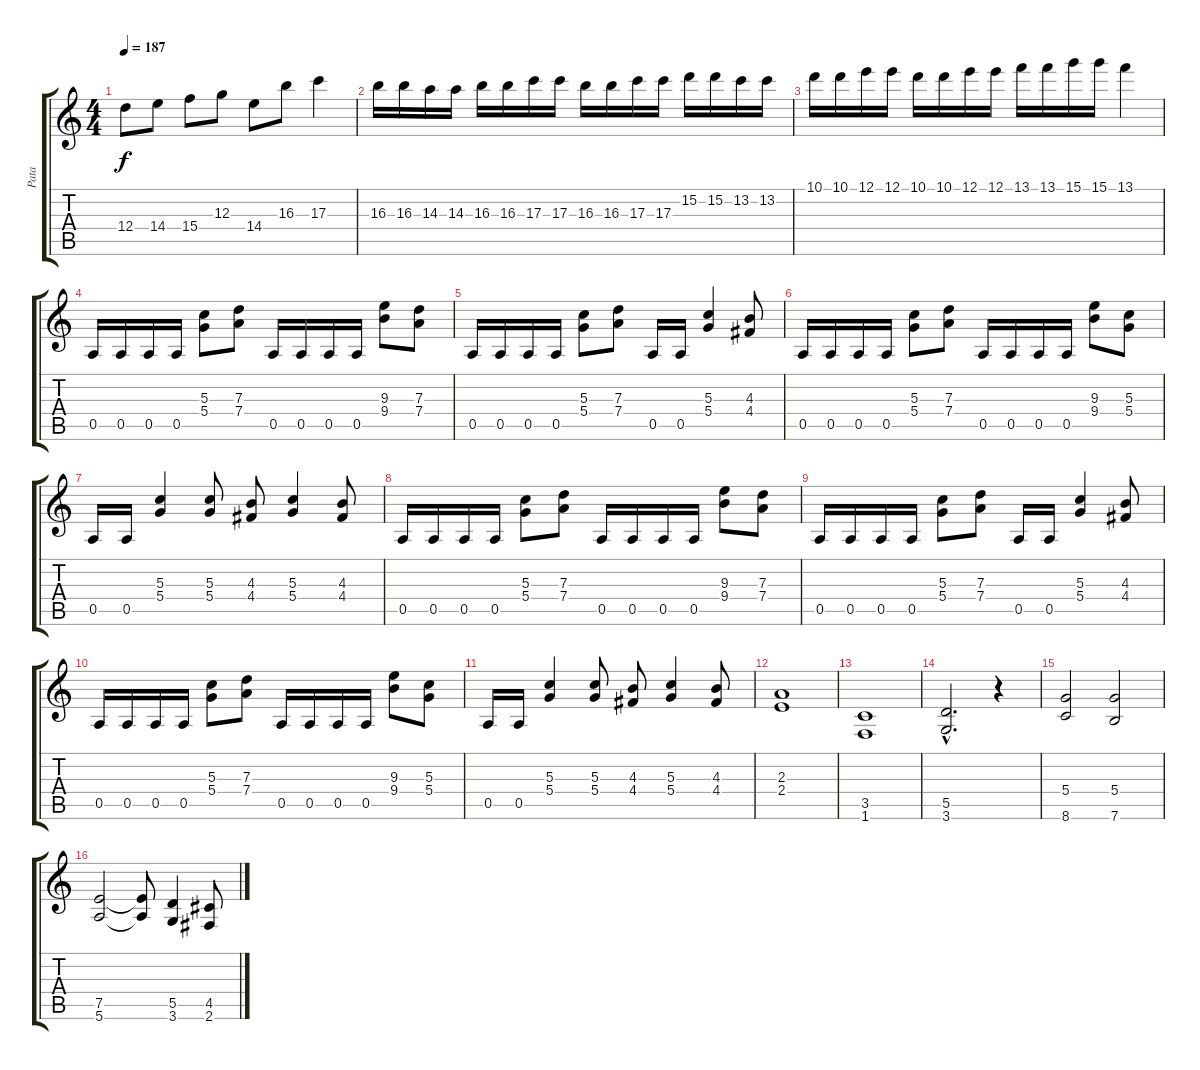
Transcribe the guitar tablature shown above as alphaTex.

\track ("Pata" "Pata") {instrument overdrivenguitar}
\staff {score tabs}
\tuning (E4 B3 G3 D3 A2 E2) {hide}
\ts (4 4)
\tempo 187
\clef g2
\ks c
12.4.8{dy f} 14.4.8 15.4.8 12.3.8 14.4.8 16.3.8 17.3.4 |
16.3.16 16.3.16 14.3.16 14.3.16 16.3.16 16.3.16 17.3.16 17.3.16 16.3.16 16.3.16 17.3.16 17.3.16 15.2.16 15.2.16 13.2.16 13.2.16 |
10.1.16 10.1.16 12.1.16 12.1.16 10.1.16 10.1.16 12.1.16 12.1.16 13.1.16 13.1.16 15.1.16 15.1.16 13.1.4 |
0.5.16{balance 10} 0.5.16 0.5.16 0.5.16 (5.3 5.4).8 (7.3 7.4).8 0.5.16 0.5.16 0.5.16 0.5.16 (9.3 9.4).8 (7.3 7.4).8 |
0.5.16 0.5.16 0.5.16 0.5.16 (5.3 5.4).8 (7.3 7.4).8 0.5.16 0.5.16 (5.3 5.4).4 (4.3 4.4).8 |
0.5.16 0.5.16 0.5.16 0.5.16 (5.3 5.4).8 (7.3 7.4).8 0.5.16 0.5.16 0.5.16 0.5.16 (9.3 9.4).8 (5.3 5.4).8 |
0.5.16 0.5.16 (5.3 5.4).4 (5.3 5.4).8 (4.3 4.4).8 (5.3 5.4).4 (4.3 4.4).8 |
0.5.16 0.5.16 0.5.16 0.5.16 (5.3 5.4).8 (7.3 7.4).8 0.5.16 0.5.16 0.5.16 0.5.16 (9.3 9.4).8 (7.3 7.4).8 |
0.5.16 0.5.16 0.5.16 0.5.16 (5.3 5.4).8 (7.3 7.4).8 0.5.16 0.5.16 (5.3 5.4).4 (4.3 4.4).8 |
0.5.16 0.5.16 0.5.16 0.5.16 (5.3 5.4).8 (7.3 7.4).8 0.5.16 0.5.16 0.5.16 0.5.16 (9.3 9.4).8 (5.3 5.4).8 |
0.5.16 0.5.16 (5.3 5.4).4 (5.3 5.4).8 (4.3 4.4).8 (5.3 5.4).4 (4.3 4.4).8 |
(2.3 2.4).1 |
(3.5 1.6).1 |
(5.5{hac} 3.6{hac}).2{d} r.4 |
(5.4 8.6).2 (5.4 7.6).2 |
(7.5 5.6).2 (7.5{t} 5.6{t}).8 (5.5 3.6).4 (4.5 2.6).8
